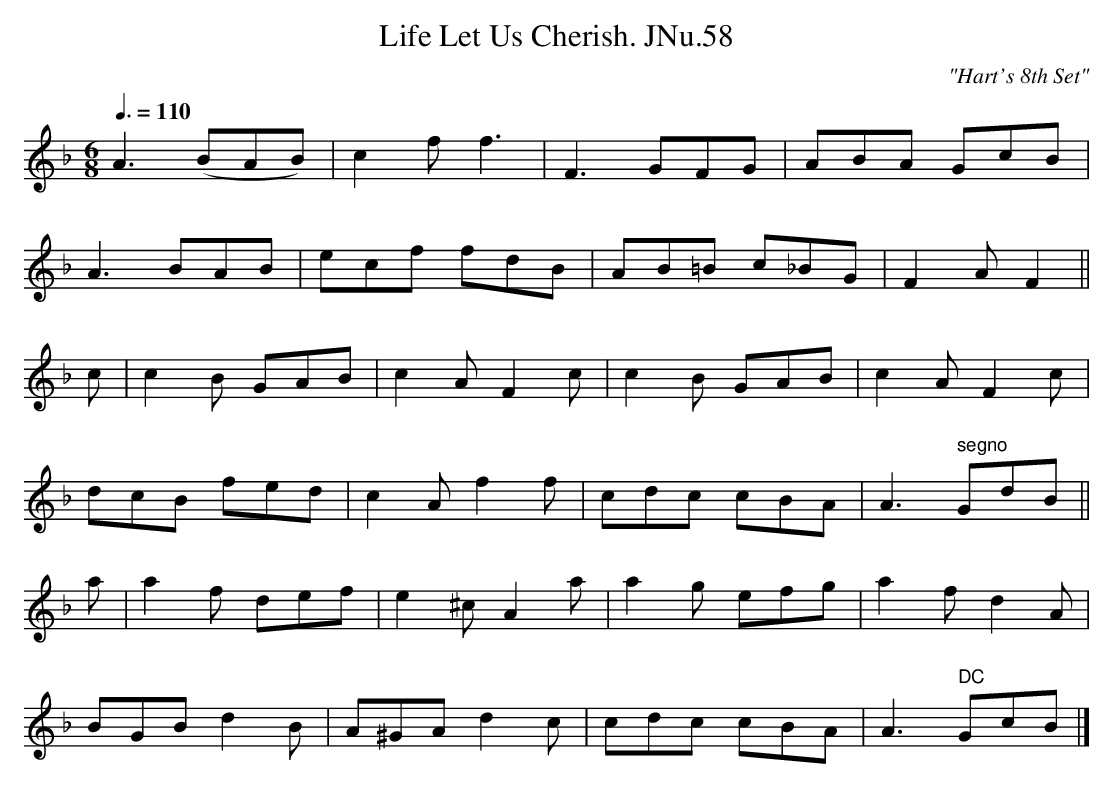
X:1
T:Life Let Us Cherish. JNu.58
M:6/8
L:1/8
Q:3/8=110
C:"Hart's 8th Set"
K:F
A3(BAB)|c2ff3|F3GFG|ABA GcB|
A3BAB|ecf fdB|AB=B c_BG|F2AF2||
c|c2B GAB|c2AF2c|c2B GAB|c2AF2c|
dcB fed|c2Af2f|cdc cBA|A3" segno"GdB||
a|a2f def|e2^c A2a|a2g efg|a2fd2A|
BGBd2B|A^GAd2c|cdc cBA|A3" DC"GcB|]
